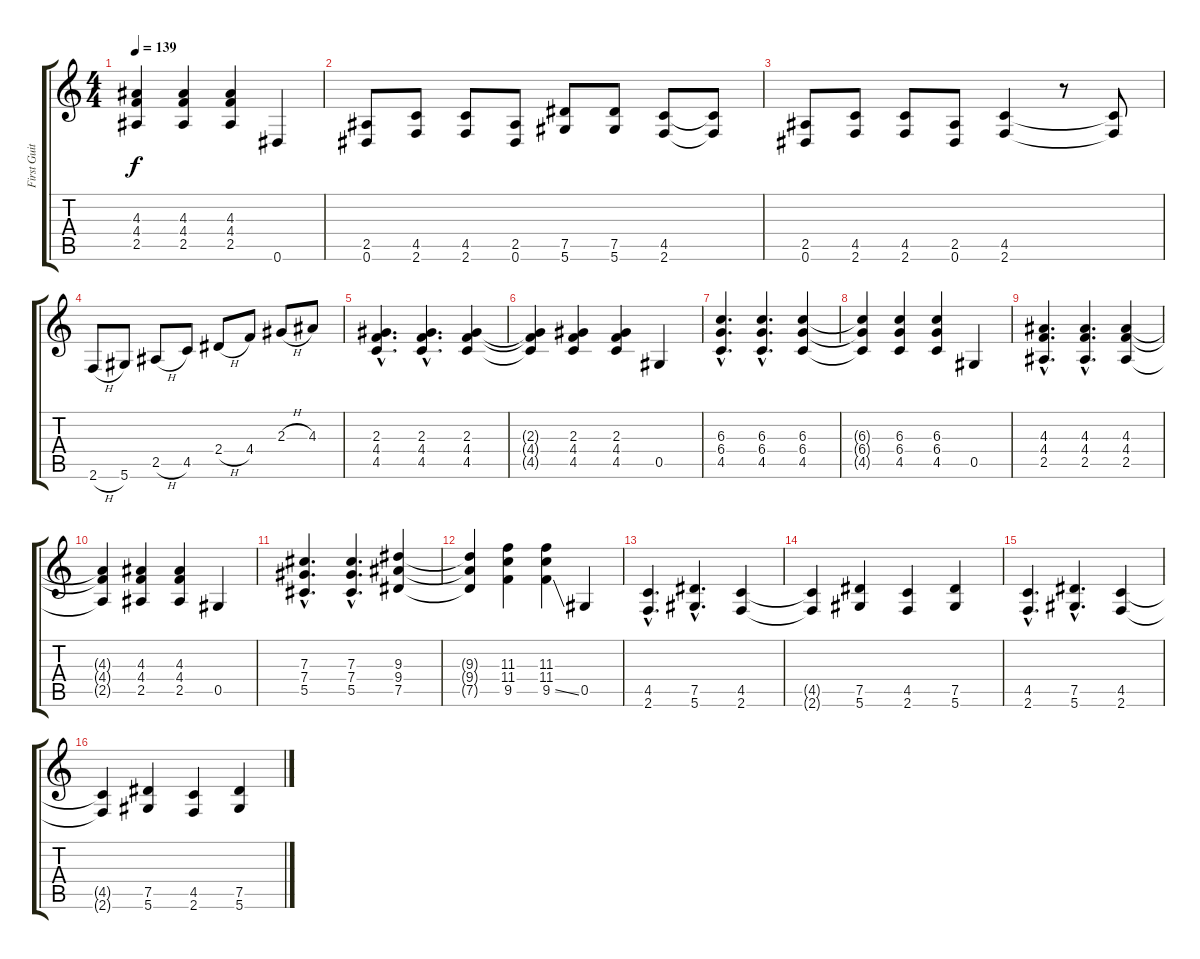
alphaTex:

\track ("First Guitar" "First Guit") {instrument distortionguitar}
\staff {score tabs}
\tuning (Eb4 Bb3 Gb3 Db3 Ab2 Eb2) {hide}
\ts (4 4)
\tempo 139
\clef g2
\ks c
(4.3{t} 4.4{t} 2.5{t}).4{dy f} (4.3 4.4 2.5).4 (4.3 4.4 2.5).4 0.6.4 |
(2.5 0.6).8 (4.5 2.6).8 (4.5 2.6).8 (2.5 0.6).8 (7.5 5.6).8 (7.5 5.6).8 (4.5 2.6).8 (4.5{t} 2.6{t}).8 |
(2.5 0.6).8 (4.5 2.6).8 (4.5 2.6).8 (2.5 0.6).8 (4.5 2.6).4 r.8 (4.5{t} 2.6{t}).8 |
2.6{h}.8 5.6.8 2.5{h}.8 4.5.8 2.4{h}.8 4.4.8 2.3{h}.8 4.3.8 |
(2.3{hac} 4.4{hac} 4.5{hac}).4{d} (2.3{hac} 4.4{hac} 4.5{hac}).4{d} (2.3 4.4 4.5).4 |
(2.3{t} 4.4{t} 4.5{t}).4 (2.3 4.4 4.5).4 (2.3 4.4 4.5).4 0.5.4 |
(6.3{hac} 6.4{hac} 4.5{hac}).4{d} (6.3{hac} 6.4{hac} 4.5{hac}).4{d} (6.3 6.4 4.5).4 |
(6.3{t} 6.4{t} 4.5{t}).4 (6.3 6.4 4.5).4 (6.3 6.4 4.5).4 0.5.4 |
(4.3{hac} 4.4{hac} 2.5{hac}).4{d} (4.3{hac} 4.4{hac} 2.5{hac}).4{d} (4.3 4.4 2.5).4 |
(4.3{t} 4.4{t} 2.5{t}).4 (4.3 4.4 2.5).4 (4.3 4.4 2.5).4 0.5.4 |
(7.3{hac} 7.4{hac} 5.5{hac}).4{d} (7.3{hac} 7.4{hac} 5.5{hac}).4{d} (9.3 9.4 7.5).4 |
(9.3{t} 9.4{t} 7.5{t}).4 (11.3 11.4 9.5).4 (11.3 11.4 9.5{ss}).4 0.5.4 |
(4.5{hac} 2.6{hac}).4{d} (7.5{hac} 5.6{hac}).4{d} (4.5 2.6).4 |
(4.5{t} 2.6{t}).4 (7.5 5.6).4 (4.5 2.6).4 (7.5 5.6).4 |
(4.5{hac} 2.6{hac}).4{d} (7.5{hac} 5.6{hac}).4{d} (4.5 2.6).4 |
(4.5{t} 2.6{t}).4 (7.5 5.6).4 (4.5 2.6).4 (7.5 5.6).4
